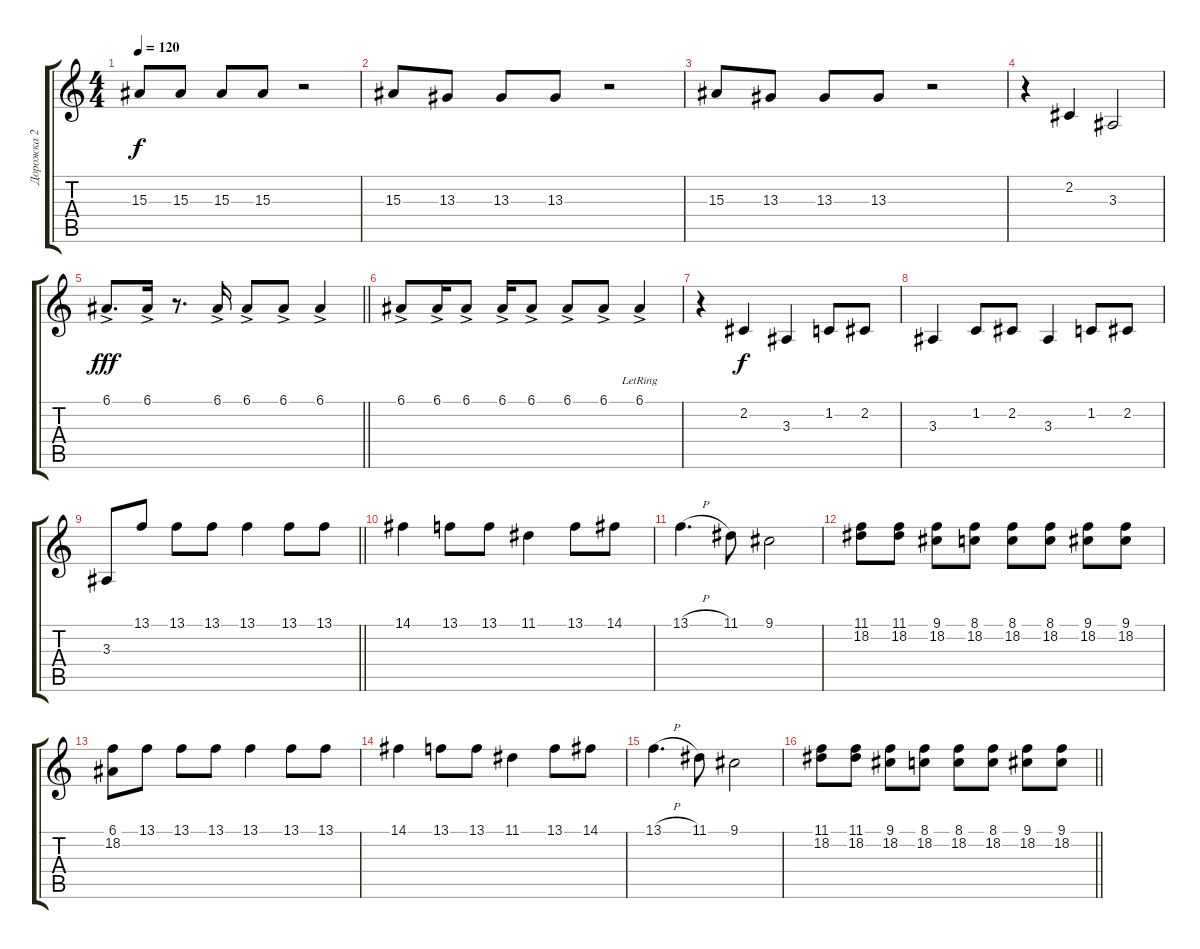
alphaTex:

\track ("Дорожка 2" "Дорожка 2") {instrument brightacousticpiano}
\staff {score tabs}
\tuning (E4 B3 G3 D3 A2 E2) {hide}
\ts (4 4)
\tempo 120
\clef g2
\ks c
15.3.8{dy f} 15.3.8 15.3.8 15.3.8 r.2 |
15.3.8 13.3.8 13.3.8 13.3.8 r.2 |
15.3.8 13.3.8 13.3.8 13.3.8 r.2 |
r.4 2.2.4 3.3.2 |
\barLineRight lightlight
6.1{ac}.8{d dy fff} 6.1{ac}.16 r.8{d} 6.1{ac}.16 6.1{ac}.8 6.1{ac}.8 6.1{ac}.4 |
6.1{ac}.8 6.1{ac}.16 6.1{ac}.8 6.1{ac}.16 6.1{ac}.8 6.1{ac}.8 6.1{ac}.8 6.1{ac lr}.4 |
r.4 2.2.4{dy f} 3.3.4 1.2.8 2.2.8 |
3.3.4 1.2.8 2.2.8 3.3.4 1.2.8 2.2.8 |
\barLineRight lightlight
3.3.8 13.1.8 13.1.8 13.1.8 13.1.4 13.1.8 13.1.8 |
14.1.4 13.1.8 13.1.8 11.1.4 13.1.8 14.1.8 |
13.1{h}.4{d volume 16 instrument acousticgrandpiano} 11.1.8 9.1.2 |
(11.1 18.2).8 (11.1 18.2).8 (9.1 18.2).8 (8.1 18.2).8 (8.1 18.2).8 (8.1 18.2).8 (9.1 18.2).8 (9.1 18.2).8 |
(6.1 18.2).8 13.1.8 13.1.8 13.1.8 13.1.4 13.1.8 13.1.8 |
14.1.4 13.1.8 13.1.8 11.1.4 13.1.8 14.1.8 |
13.1{h}.4{d volume 16 instrument acousticgrandpiano} 11.1.8 9.1.2 |
\barLineRight lightlight
(11.1 18.2).8 (11.1 18.2).8 (9.1 18.2).8 (8.1 18.2).8 (8.1 18.2).8 (8.1 18.2).8 (9.1 18.2).8 (9.1 18.2).8
